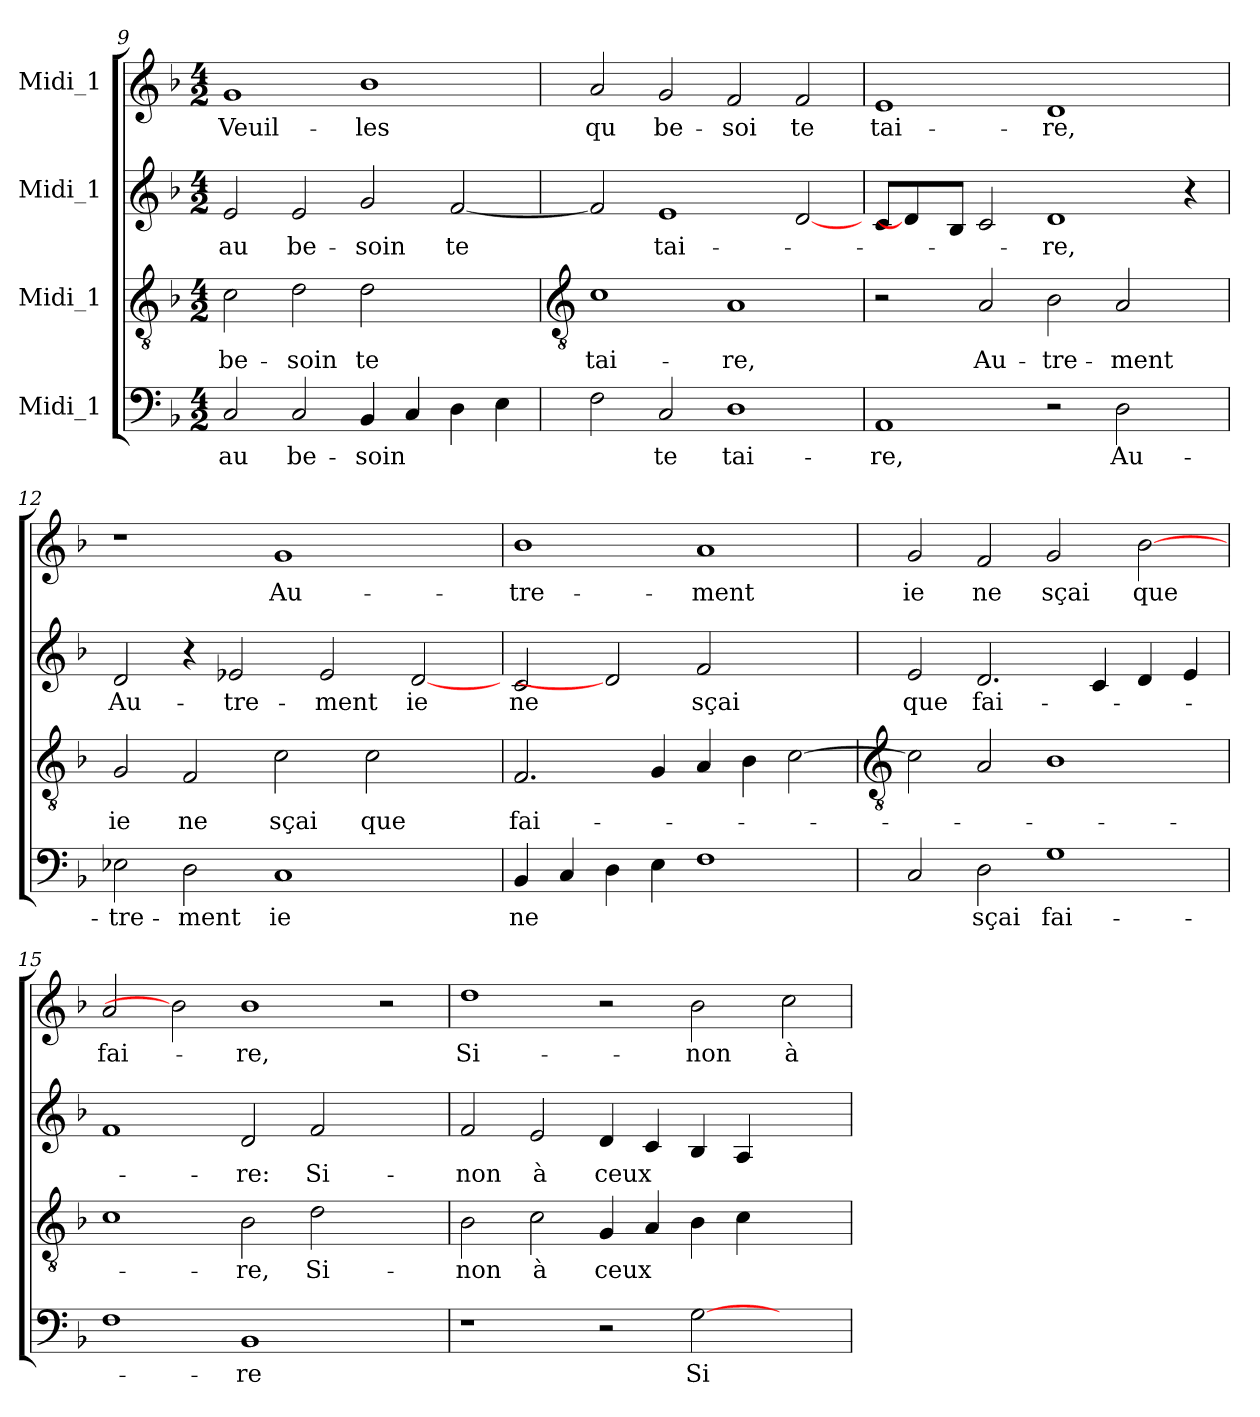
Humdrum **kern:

**kern	**text	**kern	**text	**kern	**text	**kern	**text
*part4	*part4	*part3	*part3	*part2	*part2	*part1	*part1
*staff4	*staff4	*staff3	*staff3	*staff2	*staff2	*staff1	*staff1
*I"Midi_1	*	*I"Midi_1	*	*I"Midi_1	*	*I"Midi_1	*
*clefF4	*	*clefGv2	*	*clefG2	*	*clefG2	*
*k[b-]	*	*k[b-]	*	*k[b-]	*	*k[b-]	*
*F:	*	*F:	*	*F:	*	*F:	*
*M4/2	*	*M4/2	*	*M4/2	*	*M4/2	*
=9	=9	=9	=9	=9	=9	=9	=9
!	!LO:LY:b	!	!LO:LY:b	!	!LO:LY:b	!	!LO:LY:b
2C	au	2c	be-	2e	au	1g	Veuil-
!	!LO:LY:b	!	!LO:LY:b	!	!LO:LY:b	!	!
2C	be-	2d	-soin	2e	be-	.	.
!	!LO:LY:b	!	!LO:LY:b	!	!LO:LY:b	!	!LO:LY:b
4BB-	-soin	2d	te	2g	-soin	1b-	-les
4C	.	.	.	.	.	.	.
!	!	!	!	!	!LO:LY:b	!	!
4D	.	2ryy	.	[2f	te	.	.
4E	.	.	.	.	.	.	.
!!LO:LB:g=z
=10	=10	=10	=10	=10	=10	=10	=10
*	*	*clefGv2	*	*	*	*	*
!	!	!	!LO:LY:b	!	!	!	!LO:LY:b
2F	.	1c	tai-	2f]	.	2a	qu
!	!LO:LY:b	!	!	!	!LO:LY:b	!	!LO:LY:b
2C	te	.	.	1e	tai-	2g	be-
!	!LO:LY:b	!	!LO:LY:b	!	!	!	!LO:LY:b
1D	tai-	1A	-re,	.	.	2f	-soi
!	!	!	!	!	!	!	!LO:LY:b
.	.	.	.	[2d	.	2f	te
=11	=11	=11	=11	=11	=11	=11	=11
!	!LO:LY:b	!	!	!	!	!	!LO:LY:b
1AA	-re,	2r	.	8cL	.	1e	tai-
.	.	.	.	4d]	.	.	.
.	.	.	.	8B-J	.	.	.
!	!	!	!LO:LY:b	!	!	!	!
.	.	2A	Au-	2c	.	.	.
!	!	!	!LO:LY:b	!	!LO:LY:b	!	!LO:LY:b
2r	.	2B-	-tre-	1d	-re,	1d	-re,
!	!LO:LY:b	!	!LO:LY:b	!	!	!	!
2D	Au-	2A	-ment	.	.	.	.
4ryy	.	4ryy	.	4r	.	4ryy	.
=12	=12	=12	=12	=12	=12	=12	=12
!	!LO:LY:b	!	!LO:LY:b	!	!LO:LY:b	!	!
2E-X	-tre-	2G	ie	2d	Au-	1r	.
!	!LO:LY:b	!	!LO:LY:b	!	!	!	!
2D	-ment	2F	ne	4r	.	.	.
!	!	!	!	!	!LO:LY:b	!	!
.	.	.	.	2e-X	-tre-	.	.
!	!LO:LY:b	!	!LO:LY:b	!	!	!	!LO:LY:b
1C	ie	2c	sçai	.	.	1g	Au-
!	!	!	!	!	!LO:LY:b	!	!
.	.	.	.	2e-	-ment	.	.
!	!	!	!LO:LY:b	!	!	!	!
.	.	2c	que	.	.	.	.
!	!	!	!	!	!LO:LY:b	!	!
.	.	.	.	[2d	ie	.	.
4ryy	.	4ryy	.	.	.	4ryy	.
=13	=13	=13	=13	=13	=13	=13	=13
!	!LO:LY:b	!	!LO:LY:b	!	!LO:LY:b	!	!LO:LY:b
4BB-	ne	2.F	fai-	2c	ne	1b-	-tre-
4C	.	.	.	.	.	.	.
4D	.	.	.	2d]	.	.	.
4E	.	4G	.	.	.	.	.
!	!	!	!	!	!LO:LY:b	!	!LO:LY:b
1F	.	4A	.	2f	sçai	1a	-ment
.	.	4B-	.	.	.	.	.
.	.	[2c	.	2ryy	.	.	.
!!LO:LB:g=z
=14	=14	=14	=14	=14	=14	=14	=14
*	*	*clefGv2	*	*	*	*	*
!	!	!	!	!	!LO:LY:b	!	!LO:LY:b
2C	.	2c]	.	2e	que	2g	ie
!	!LO:LY:b	!	!	!	!LO:LY:b	!	!LO:LY:b
2D	sçai	2A	.	2.d	fai-	2f	ne
!	!LO:LY:b	!	!	!	!	!	!LO:LY:b
1G	fai-	1B-	.	.	.	2g	sçai
.	.	.	.	4c	.	.	.
!	!	!	!	!	!	!	!LO:LY:b
.	.	.	.	4d	.	[2b-	que
.	.	.	.	4e	.	.	.
=15	=15	=15	=15	=15	=15	=15	=15
!	!	!	!	!	!	!	!LO:LY:b
1F	.	1c	.	1f	.	2a	fai-
.	.	.	.	.	.	2b-]	.
!	!LO:LY:b	!	!LO:LY:b	!	!LO:LY:b	!	!LO:LY:b
1BB-	-re	2B-	-re,	2d	-re:	1b-	-re,
!	!	!	!LO:LY:b	!	!LO:LY:b	!	!
.	.	2d	Si-	2f	Si-	.	.
2ryy	.	2ryy	.	2ryy	.	2r	.
=16	=16	=16	=16	=16	=16	=16	=16
!	!	!	!LO:LY:b	!	!LO:LY:b	!	!LO:LY:b
1r	.	2B-	-non	2f	-non	1dd	Si-
!	!	!	!LO:LY:b	!	!LO:LY:b	!	!
.	.	2c	à	2e	à	.	.
!	!	!	!LO:LY:b	!	!LO:LY:b	!	!
2r	.	4G	ceux	4d	ceux	2r	.
.	.	4A	.	4c	.	.	.
!	!LO:LY:b	!	!	!	!	!	!LO:LY:b
[2G	Si-	4B-	.	4B-	.	2b-	-non
.	.	4c	.	4A	.	.	.
!	!	!	!	!	!	!	!LO:LY:b
2ryy	.	2ryy	.	2ryy	.	2cc	à
=	=	=	=	=	=	=	=
*-	*-	*-	*-	*-	*-	*-	*-
